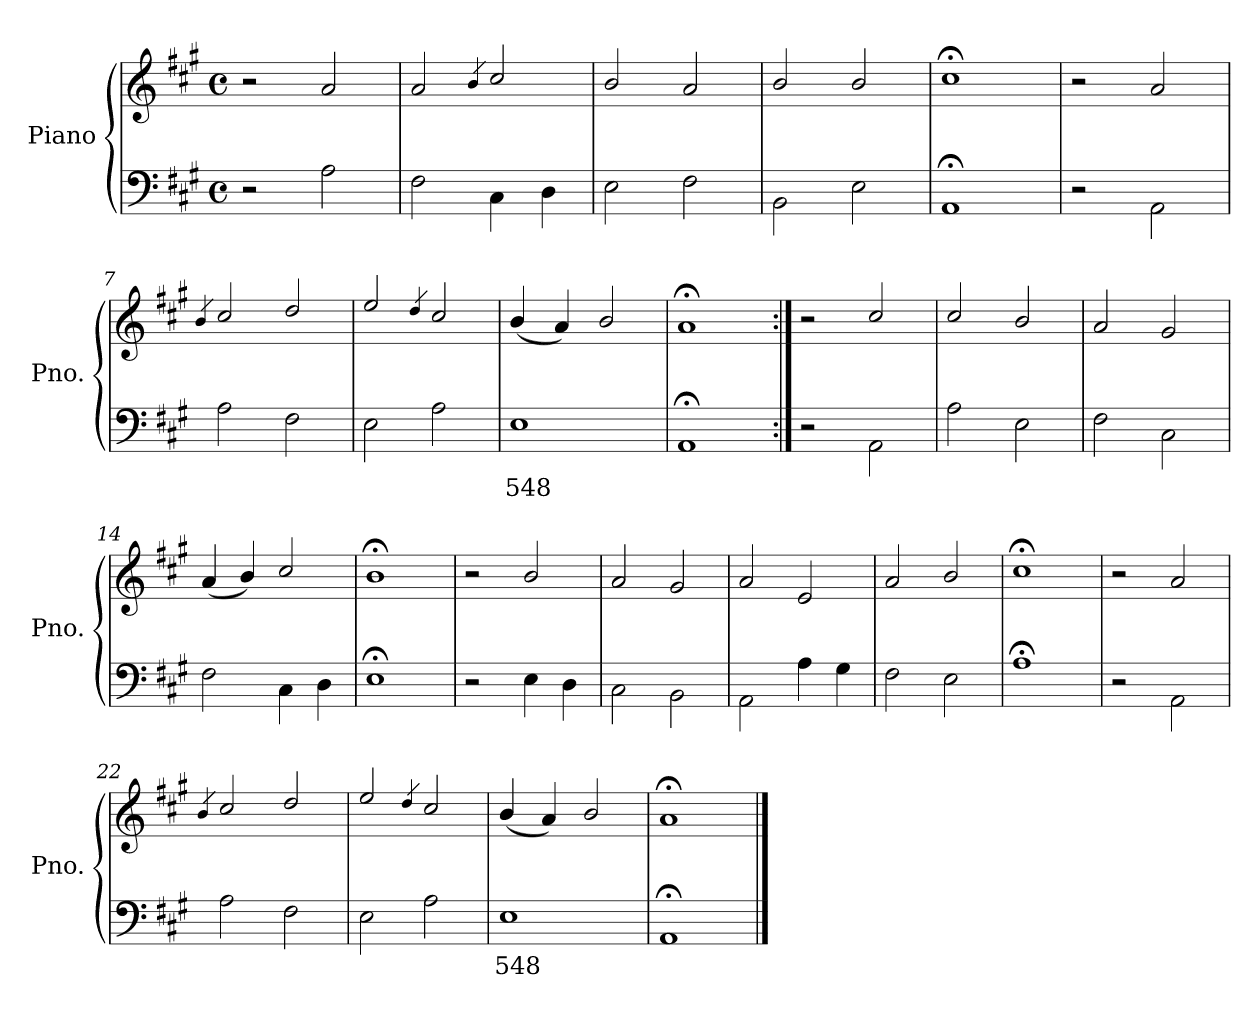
**kern	**text	**kern
*part1	*part1	*part1
*staff2	*staff2	*staff1
*I"Piano	*	*
*I'Pno.	*	*
*clefF4	*	*clefG2
*k[f#c#g#]	*	*k[f#c#g#]
*A:	*	*A:
*M4/4	*	*M4/4
*met(c)	*	*met(c)
=1	=1	=1
2r	.	2r
2A\	.	2a/
=2	=2	=2
2F#\	.	2a/
.	.	4qb/
4C#\	.	2cc#/
4D\	.	.
=3	=3	=3
2E\	.	2b/
2F#\	.	2a/
=4	=4	=4
2BB\	.	2b/
2E\	.	2b/
=5	=5	=5
1AA;	.	1cc#;<
=6	=6	=6
2r	.	2r
2AA\	.	2a/
=7	=7	=7
.	.	4qb/
2A\	.	2cc#/
2F#\	.	2dd/
=8	=8	=8
2E\	.	2ee/
.	.	4qdd/
2A\	.	2cc#/
=9	=9	=9
!	!LO:LY:b	!
1E	548	(4b/
.	.	4a/)
.	.	2b/
=10	=10	=10
1AA;	.	1a;<
!!LO:LB:g=z
=11:|!	=11:|!	=11:|!
2r	.	2r
2AA\	.	2cc#/
=12	=12	=12
2A\	.	2cc#/
2E\	.	2b/
=13	=13	=13
2F#\	.	2a/
2C#\	.	2g#/
=14	=14	=14
2F#\	.	(4a/
.	.	4b/)
4C#\	.	2cc#/
4D\	.	.
=15	=15	=15
1E;	.	1b;<
=16	=16	=16
2r	.	2r
4E\	.	2b/
4D\	.	.
=17	=17	=17
2C#\	.	2a/
2BB\	.	2g#/
=18	=18	=18
2AA\	.	2a/
4A\	.	2e/
4G#\	.	.
=19	=19	=19
2F#\	.	2a/
2E\	.	2b/
=20	=20	=20
1A;	.	1cc#;<
!!LO:LB:g=z
=21	=21	=21
2r	.	2r
2AA\	.	2a/
=22	=22	=22
.	.	4qb/
2A\	.	2cc#/
2F#\	.	2dd/
=23	=23	=23
2E\	.	2ee/
.	.	4qdd/
2A\	.	2cc#/
=24	=24	=24
!	!LO:LY:b	!
1E	548	(4b/
.	.	4a/)
.	.	2b/
=25	=25	=25
1AA;	.	1a;<
==	==	==
*-	*-	*-
